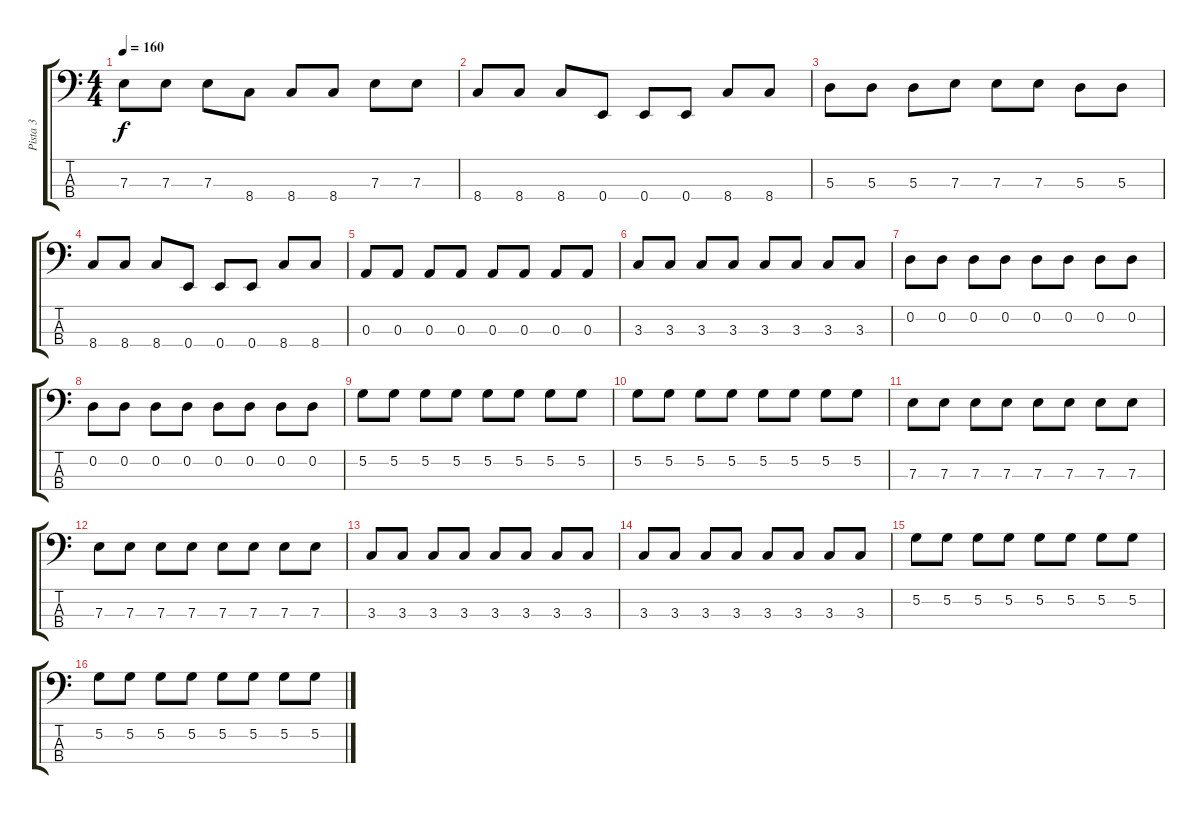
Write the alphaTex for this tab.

\track ("Pista 3" "Pista 3") {instrument electricbassfinger}
\staff {score tabs}
\tuning (G2 D2 A1 E1) {hide}
\ts (4 4)
\tempo 160
\clef f4
\ks c
7.3.8{dy f} 7.3.8 7.3.8 8.4.8 8.4.8 8.4.8 7.3.8 7.3.8 |
8.4.8 8.4.8 8.4.8 0.4.8 0.4.8 0.4.8 8.4.8 8.4.8 |
5.3.8 5.3.8 5.3.8 7.3.8 7.3.8 7.3.8 5.3.8 5.3.8 |
8.4.8 8.4.8 8.4.8 0.4.8 0.4.8 0.4.8 8.4.8 8.4.8 |
0.3.8 0.3.8 0.3.8 0.3.8 0.3.8 0.3.8 0.3.8 0.3.8 |
3.3.8 3.3.8 3.3.8 3.3.8 3.3.8 3.3.8 3.3.8 3.3.8 |
0.2.8 0.2.8 0.2.8 0.2.8 0.2.8 0.2.8 0.2.8 0.2.8 |
0.2.8 0.2.8 0.2.8 0.2.8 0.2.8 0.2.8 0.2.8 0.2.8 |
5.2.8 5.2.8 5.2.8 5.2.8 5.2.8 5.2.8 5.2.8 5.2.8 |
5.2.8 5.2.8 5.2.8 5.2.8 5.2.8 5.2.8 5.2.8 5.2.8 |
7.3.8 7.3.8 7.3.8 7.3.8 7.3.8 7.3.8 7.3.8 7.3.8 |
7.3.8 7.3.8 7.3.8 7.3.8 7.3.8 7.3.8 7.3.8 7.3.8 |
3.3.8 3.3.8 3.3.8 3.3.8 3.3.8 3.3.8 3.3.8 3.3.8 |
3.3.8 3.3.8 3.3.8 3.3.8 3.3.8 3.3.8 3.3.8 3.3.8 |
5.2.8 5.2.8 5.2.8 5.2.8 5.2.8 5.2.8 5.2.8 5.2.8 |
5.2.8 5.2.8 5.2.8 5.2.8 5.2.8 5.2.8 5.2.8 5.2.8
